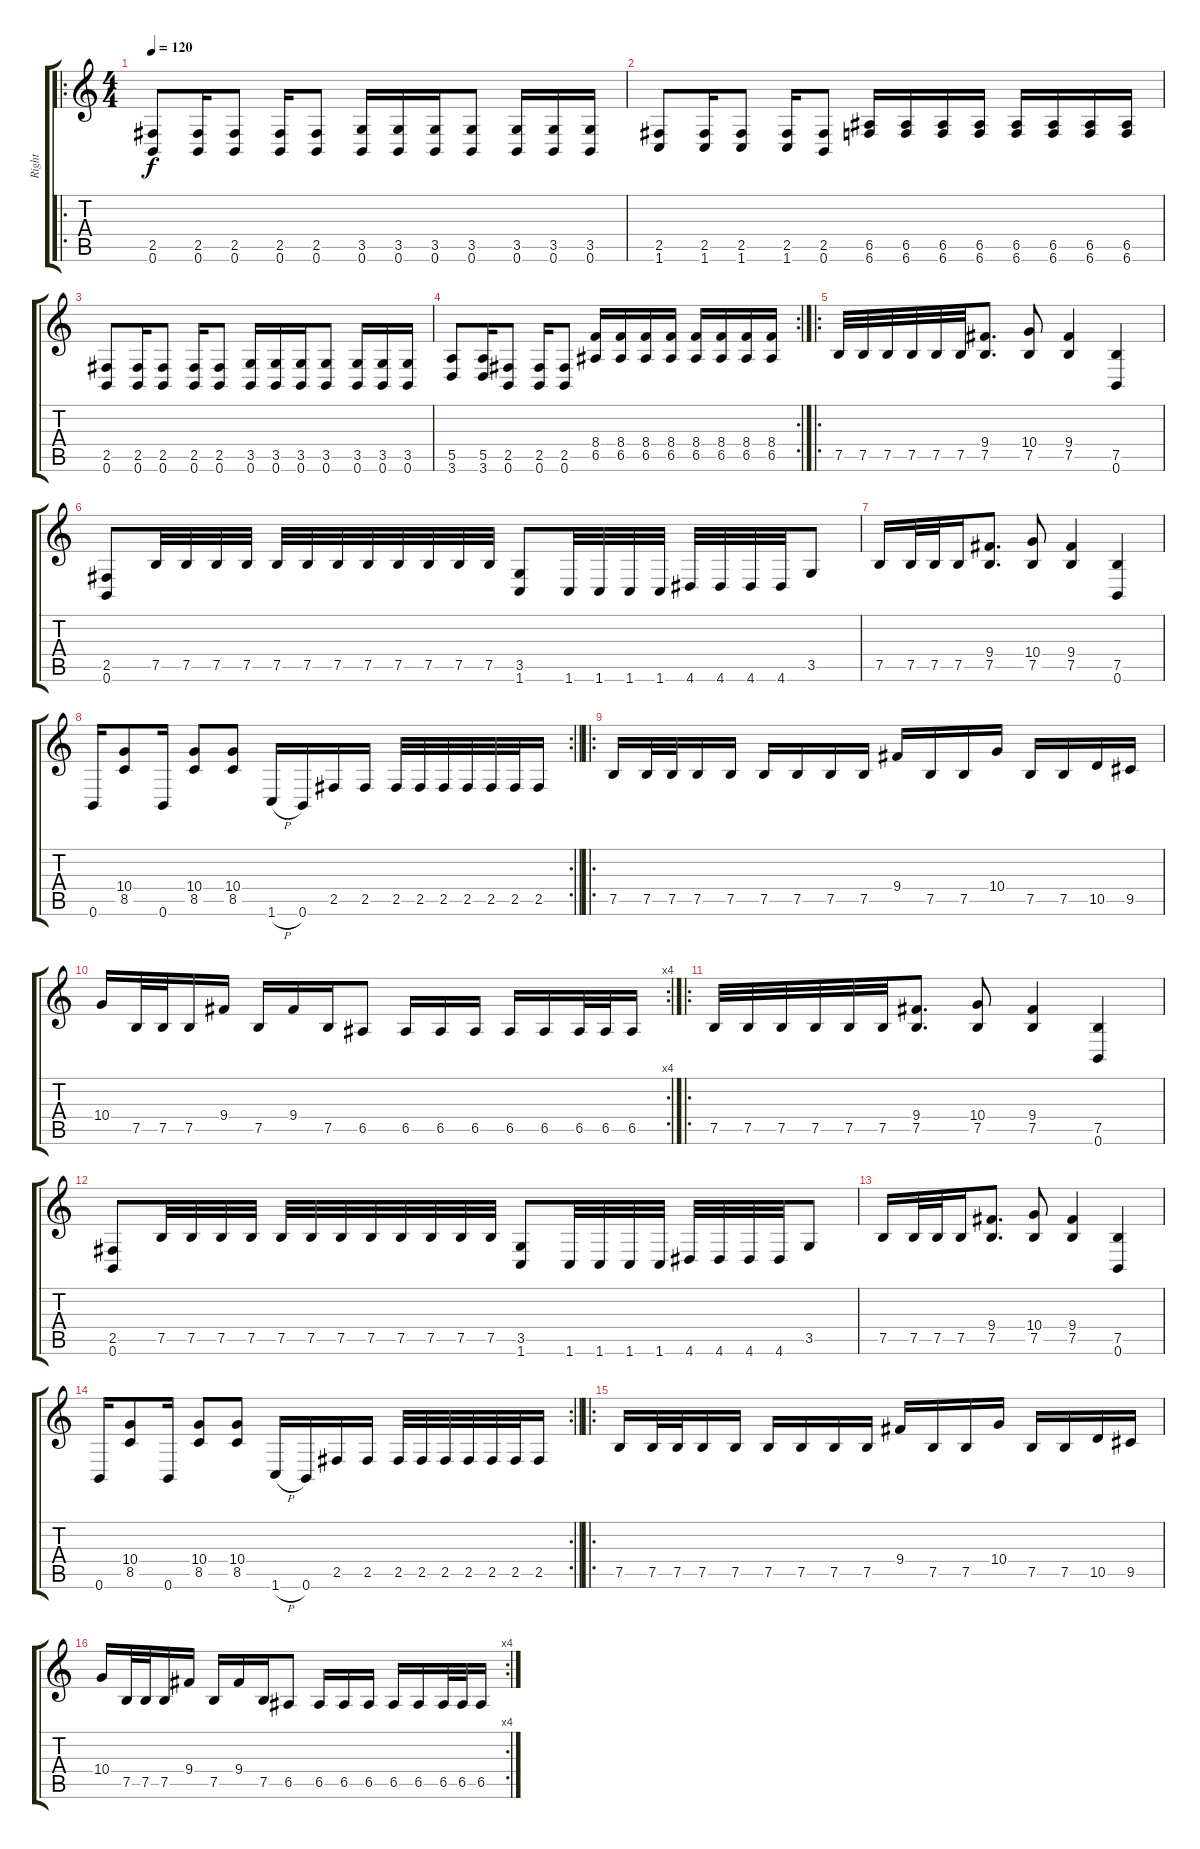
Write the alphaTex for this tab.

\track ("Right" "Right") {instrument distortionguitar}
\staff {score tabs}
\tuning (B3 Gb3 D3 A2 E2 B1) {hide}
\ro
\ts (4 4)
\tempo 120
\clef g2
\ks c
(2.5 0.6).8{dy f} (2.5 0.6).16 (2.5 0.6).8 (2.5 0.6).16 (2.5 0.6).8 (3.5 0.6).16 (3.5 0.6).16 (3.5 0.6).16 (3.5 0.6).8 (3.5 0.6).16 (3.5 0.6).16 (3.5 0.6).16 |
(2.5 1.6).8 (2.5 1.6).16 (2.5 1.6).8 (2.5 1.6).16 (2.5 0.6).8 (6.5 6.6).16 (6.5 6.6).16 (6.5 6.6).16 (6.5 6.6).16 (6.5 6.6).16 (6.5 6.6).16 (6.5 6.6).16 (6.5 6.6).16 |
(2.5 0.6).8 (2.5 0.6).16 (2.5 0.6).8 (2.5 0.6).16 (2.5 0.6).8 (3.5 0.6).16 (3.5 0.6).16 (3.5 0.6).16 (3.5 0.6).8 (3.5 0.6).16 (3.5 0.6).16 (3.5 0.6).16 |
\rc 2
(5.5 3.6).8 (5.5 3.6).16 (2.5 0.6).8 (2.5 0.6).16 (2.5 0.6).8 (8.4 6.5).16 (8.4 6.5).16 (8.4 6.5).16 (8.4 6.5).16 (8.4 6.5).16 (8.4 6.5).16 (8.4 6.5).16 (8.4 6.5).16 |
\ro
7.5.32 7.5.32 7.5.32 7.5.32 7.5.32 7.5.32 (9.4 7.5).8{d} (10.4 7.5).8 (9.4 7.5).4 (7.5 0.6).4 |
(2.5 0.6).8 7.5.32 7.5.32 7.5.32 7.5.32 7.5.32 7.5.32 7.5.32 7.5.32 7.5.32 7.5.32 7.5.32 7.5.32 (3.5 1.6).8 1.6.32 1.6.32 1.6.32 1.6.32 4.6.32 4.6.32 4.6.32 4.6.32 3.5.8 |
7.5.16 7.5.32 7.5.32 7.5.16 (9.4 7.5).8{d} (10.4 7.5).8 (9.4 7.5).4 (7.5 0.6).4 |
\rc 2
\barLineRight lightlight
0.6.16 (10.4 8.5).8 0.6.16 (10.4 8.5).8 (10.4 8.5).8 1.6{h}.16 0.6.16 2.5.16 2.5.16 2.5.32 2.5.32 2.5.32 2.5.32 2.5.32 2.5.32 2.5.16 |
\ro
7.5.16 7.5.32 7.5.32 7.5.16 7.5.16 7.5.16 7.5.16 7.5.16 7.5.16 9.4.16 7.5.16 7.5.16 10.4.16 7.5.16 7.5.16 10.5.16 9.5.16 |
\rc 4
10.4.16 7.5.32 7.5.32 7.5.16 9.4.16 7.5.16 9.4.16 7.5.16 6.5.8 6.5.16 6.5.16 6.5.16 6.5.16 6.5.16 6.5.32 6.5.32 6.5.16 |
\ro
7.5.32 7.5.32 7.5.32 7.5.32 7.5.32 7.5.32 (9.4 7.5).8{d} (10.4 7.5).8 (9.4 7.5).4 (7.5 0.6).4 |
(2.5 0.6).8 7.5.32 7.5.32 7.5.32 7.5.32 7.5.32 7.5.32 7.5.32 7.5.32 7.5.32 7.5.32 7.5.32 7.5.32 (3.5 1.6).8 1.6.32 1.6.32 1.6.32 1.6.32 4.6.32 4.6.32 4.6.32 4.6.32 3.5.8 |
7.5.16 7.5.32 7.5.32 7.5.16 (9.4 7.5).8{d} (10.4 7.5).8 (9.4 7.5).4 (7.5 0.6).4 |
\rc 2
\barLineRight lightlight
0.6.16 (10.4 8.5).8 0.6.16 (10.4 8.5).8 (10.4 8.5).8 1.6{h}.16 0.6.16 2.5.16 2.5.16 2.5.32 2.5.32 2.5.32 2.5.32 2.5.32 2.5.32 2.5.16 |
\ro
7.5.16 7.5.32 7.5.32 7.5.16 7.5.16 7.5.16 7.5.16 7.5.16 7.5.16 9.4.16 7.5.16 7.5.16 10.4.16 7.5.16 7.5.16 10.5.16 9.5.16 |
\rc 4
10.4.16 7.5.32 7.5.32 7.5.16 9.4.16 7.5.16 9.4.16 7.5.16 6.5.8 6.5.16 6.5.16 6.5.16 6.5.16 6.5.16 6.5.32 6.5.32 6.5.16
